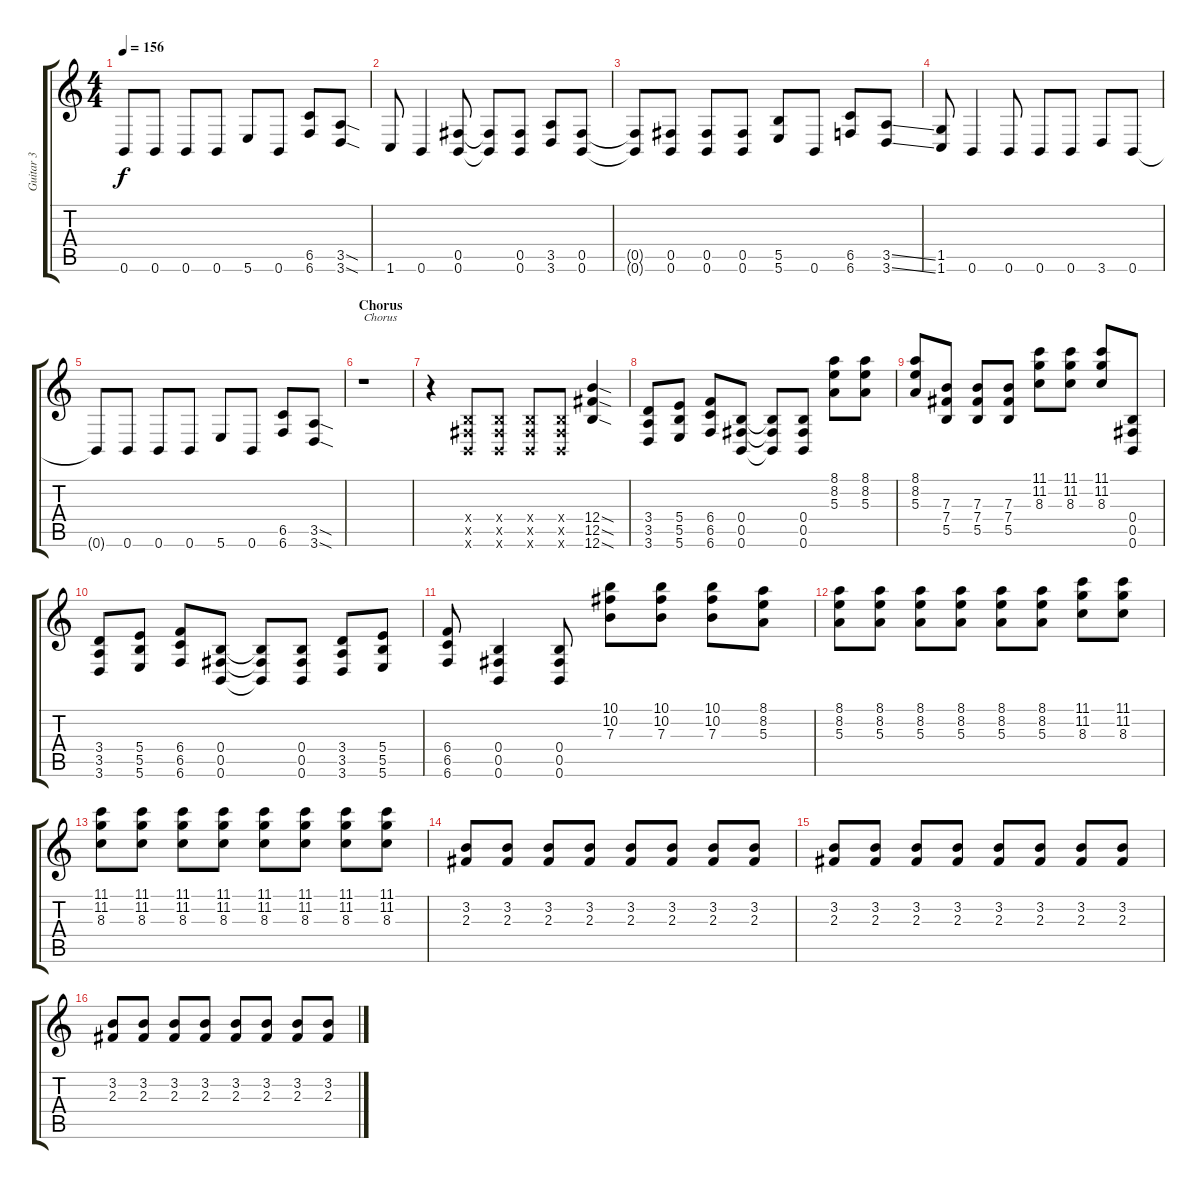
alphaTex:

\track ("Guitar 3" "Guitar 3") {instrument distortionguitar}
\staff {score tabs}
\tuning (Db4 Ab3 E3 B2 Gb2 B1) {hide}
\ts (4 4)
\tempo 156
\clef g2
\ks c
0.6{t}.8{dy f} 0.6.8 0.6.8 0.6.8 5.6.8 0.6.8 (6.5 6.6).8 (3.5{sod} 3.6{sod}).8 |
1.6.8 0.6.4 (0.5 0.6).8 (0.5{t} 0.6{t}).8 (0.5 0.6).8 (3.5 3.6).8 (0.5 0.6).8 |
(0.5{t} 0.6{t}).8 (0.5 0.6).8 (0.5 0.6).8 (0.5 0.6).8 (5.5 5.6).8 0.6.8 (6.5 6.6).8 (3.5{ss} 3.6{ss}).8 |
(1.5 1.6).8 0.6.4 0.6.8 0.6.8 0.6.8 3.6.8 0.6.8 |
0.6{t}.8 0.6.8 0.6.8 0.6.8 5.6.8 0.6.8 (6.5 6.6).8 (3.5{sod} 3.6{sod}).8 |
\section ("" "Chorus")
r.1{txt "Chorus"} |
r.4 (0.4{x} 0.5{x} 0.6{x}).8 (0.4{x} 0.5{x} 0.6{x}).8 (0.4{x} 0.5{x} 0.6{x}).8 (0.4{x} 0.5{x} 0.6{x}).8 (12.4{sod} 12.5{sod} 12.6{sod}).4 |
(3.4 3.5 3.6).8 (5.4 5.5 5.6).8 (6.4 6.5 6.6).8 (0.4 0.5 0.6).8 (0.4{t} 0.5{t} 0.6{t}).8 (0.4 0.5 0.6).8 (8.1 8.2 5.3).8 (8.1 8.2 5.3).8 |
(8.1 8.2 5.3).8 (7.3 7.4 5.5).8 (7.3 7.4 5.5).8 (7.3 7.4 5.5).8 (11.1 11.2 8.3).8 (11.1 11.2 8.3).8 (11.1 11.2 8.3).8 (0.4 0.5 0.6).8 |
(3.4 3.5 3.6).8 (5.4 5.5 5.6).8 (6.4 6.5 6.6).8 (0.4 0.5 0.6).8 (0.4{t} 0.5{t} 0.6{t}).8 (0.4 0.5 0.6).8 (3.4 3.5 3.6).8 (5.4 5.5 5.6).8 |
(6.4 6.5 6.6).8 (0.4 0.5 0.6).4 (0.4 0.5 0.6).8 (10.1 10.2 7.3).8 (10.1 10.2 7.3).8 (10.1 10.2 7.3).8 (8.1 8.2 5.3).8 |
(8.1 8.2 5.3).8 (8.1 8.2 5.3).8 (8.1 8.2 5.3).8 (8.1 8.2 5.3).8 (8.1 8.2 5.3).8 (8.1 8.2 5.3).8 (11.1 11.2 8.3).8 (11.1 11.2 8.3).8 |
(11.1 11.2 8.3).8 (11.1 11.2 8.3).8 (11.1 11.2 8.3).8 (11.1 11.2 8.3).8 (11.1 11.2 8.3).8 (11.1 11.2 8.3).8 (11.1 11.2 8.3).8 (11.1 11.2 8.3).8 |
(3.2 2.3).8 (3.2 2.3).8 (3.2 2.3).8 (3.2 2.3).8 (3.2 2.3).8 (3.2 2.3).8 (3.2 2.3).8 (3.2 2.3).8 |
(3.2 2.3).8 (3.2 2.3).8 (3.2 2.3).8 (3.2 2.3).8 (3.2 2.3).8 (3.2 2.3).8 (3.2 2.3).8 (3.2 2.3).8 |
(3.2 2.3).8 (3.2 2.3).8 (3.2 2.3).8 (3.2 2.3).8 (3.2 2.3).8 (3.2 2.3).8 (3.2 2.3).8 (3.2 2.3).8
